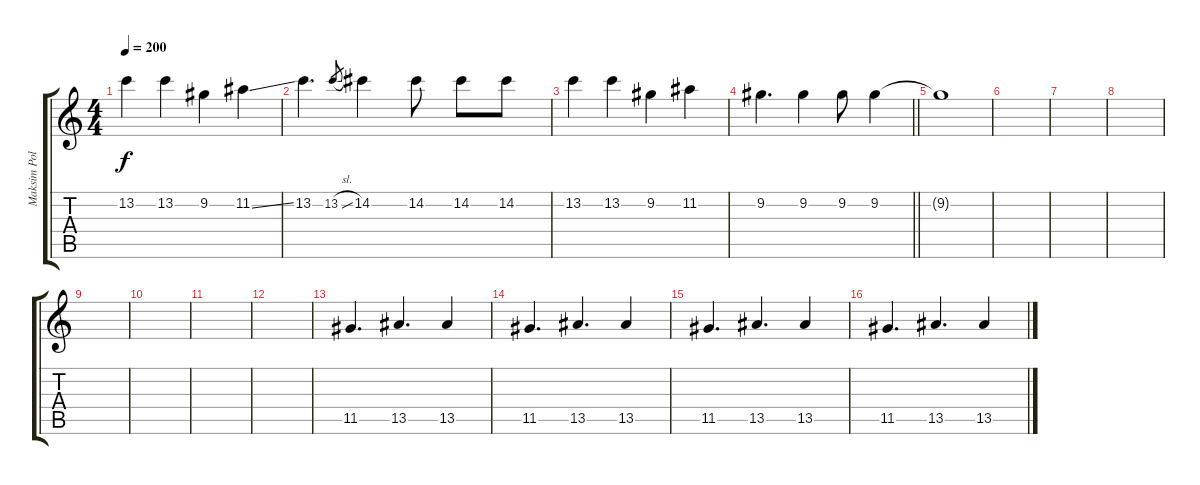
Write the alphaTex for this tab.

\track ("Maksim Polivanov" "Maksim Pol") {instrument electricguitarjazz}
\staff {score tabs}
\tuning (E4 B3 G3 D3 A2 E2) {hide}
\ts (4 4)
\tempo 200
\clef g2
\ks c
13.2.4{dy f} 13.2.4 9.2.4 11.2{ss}.4 |
13.2.4{d} 13.2{sl}.8{gr} 14.2.4 14.2.8 14.2.8 14.2.8 |
13.2.4 13.2.4 9.2.4 11.2.4 |
\barLineRight lightlight
9.2.4{d} 9.2.4 9.2.8 9.2.4 |
\section ("" "")
9.2{t}.1 |
|
|
|
|
|
|
|
11.5.4{d} 13.5.4{d} 13.5.4 |
11.5.4{d} 13.5.4{d} 13.5.4 |
11.5.4{d} 13.5.4{d} 13.5.4 |
11.5.4{d} 13.5.4{d} 13.5.4
